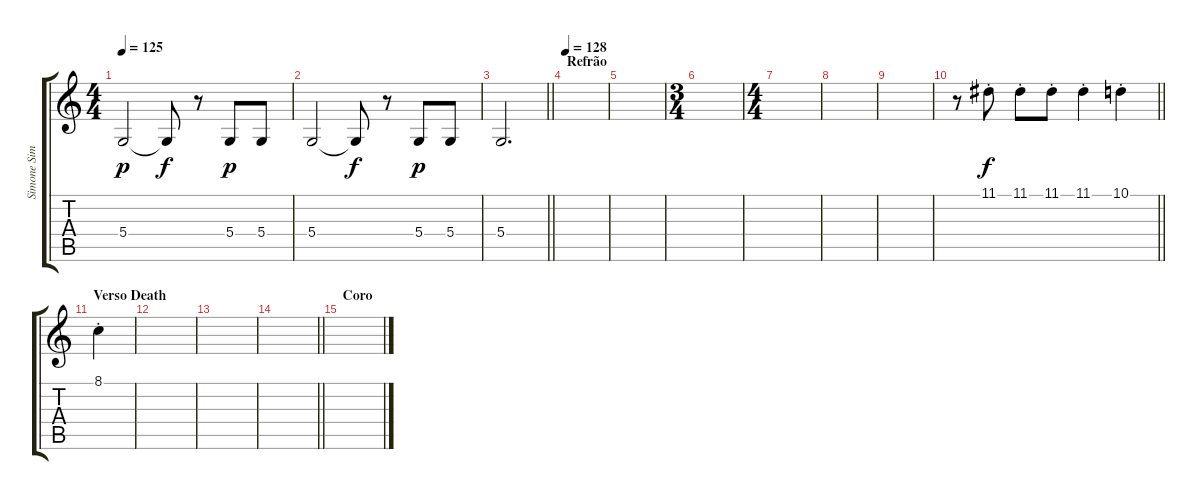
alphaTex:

\track ("Simone Simons" "Simone Sim") {instrument pad4choir}
\staff {score tabs}
\tuning (E4 B3 G3 D3 A2 E2) {hide}
\ts (4 4)
\tempo 125
\clef g2
\ks c
5.4.2{dy p} 5.4{t}.8{dy f} r.8 5.4.8{dy p} 5.4.8 |
5.4.2 5.4{t}.8{dy f} r.8 5.4.8{dy p} 5.4.8 |
\barLineRight lightlight
5.4.2{d} |
\section ("" "Refrão")
\tempo 128
|
|
\ts (3 4)
|
\ts (4 4)
|
|
|
\barLineRight lightlight
r.8 11.1{st}.8{dy f} 11.1{st}.8 11.1{st}.8 11.1{st}.4 10.1{st}.4 |
\section ("" "Verso Death")
8.1{st}.4 |
|
|
\barLineRight lightlight
|
\section ("" "Coro")
